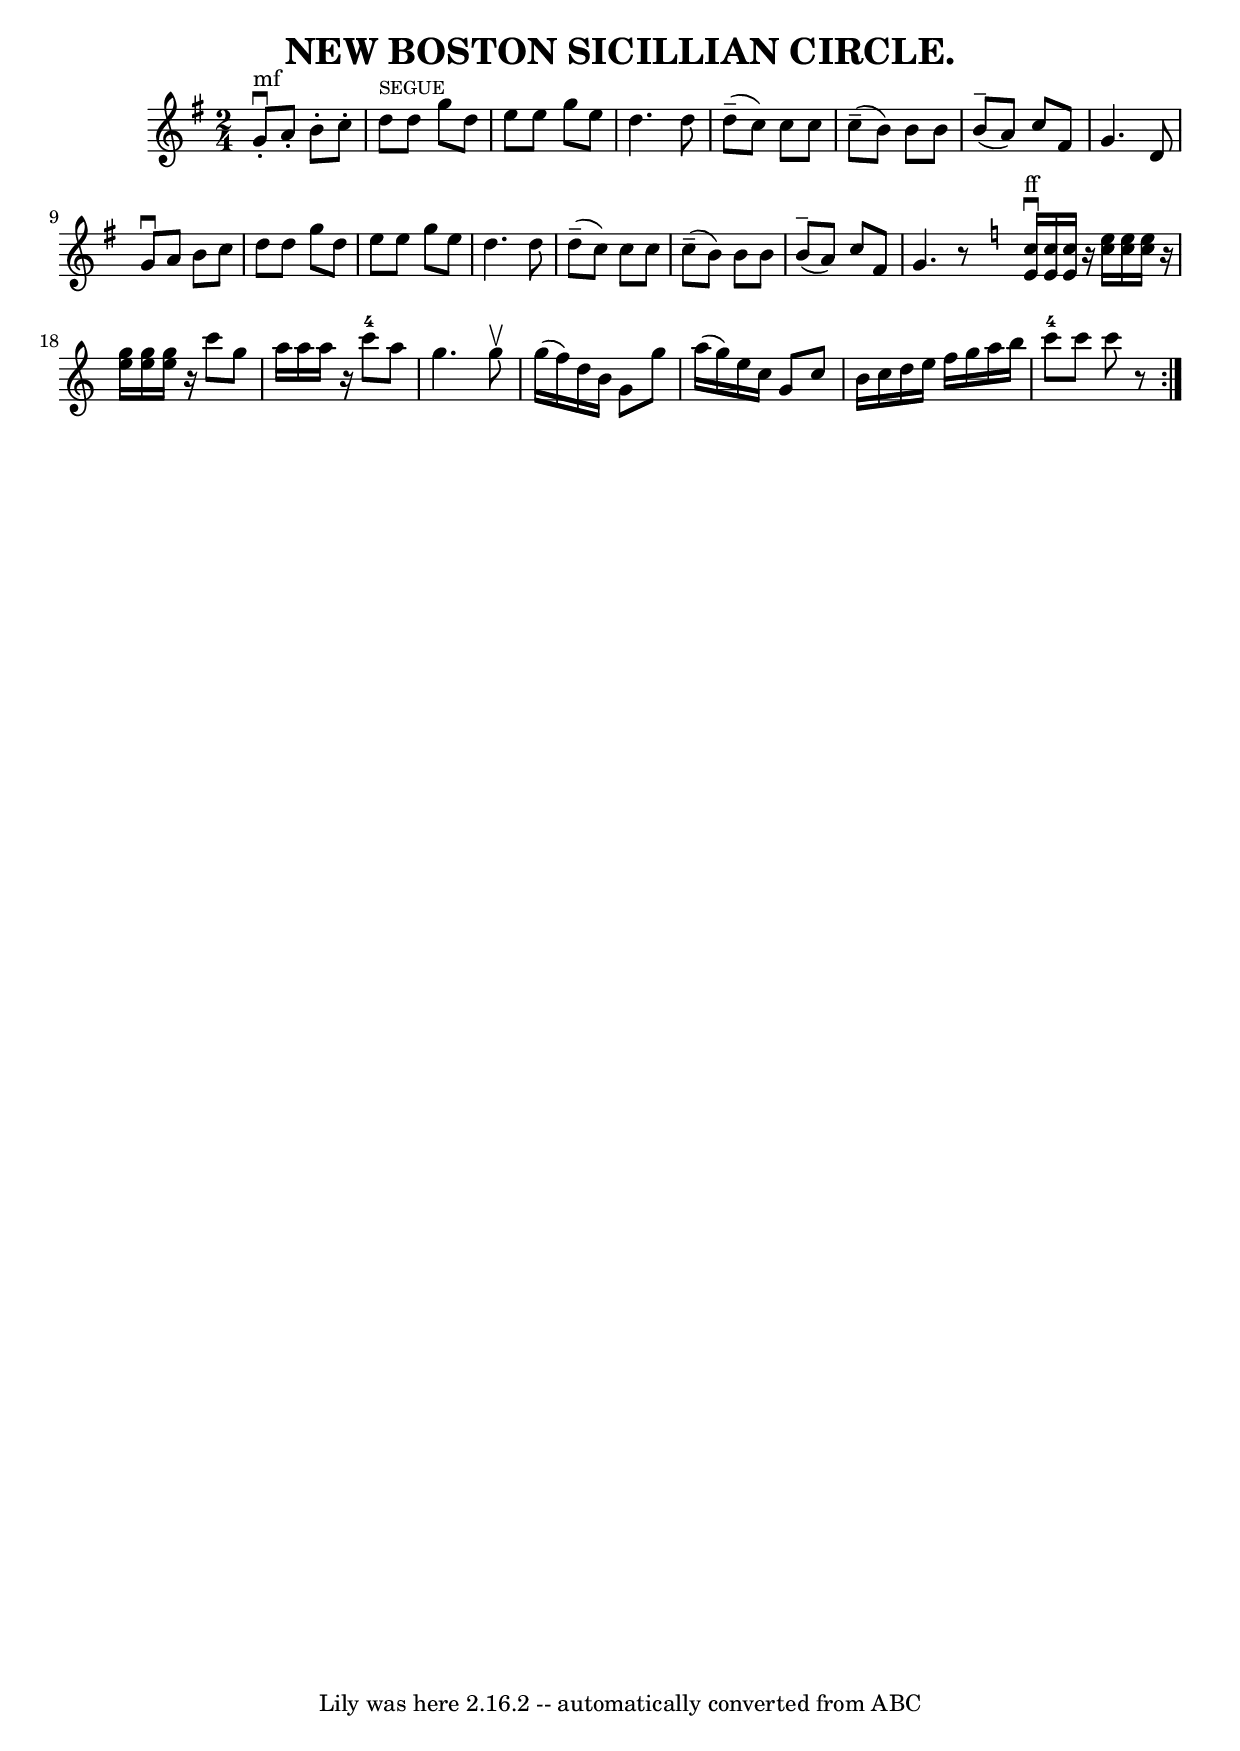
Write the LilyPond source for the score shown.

\version "2.16.2"
\include "Mammoth.ily"
\header {
  %% book = "Coles 26.5"
 crossRefNumber = "5"
 footnotes = "\\\\SICILLIAN CIRCLE. -- Right and left.  Cross four hands half round,\\\\back with left hands.  Ladies chain.  All forward and back,\\\\forward, pass by  to next couples. [Repeat:.]"
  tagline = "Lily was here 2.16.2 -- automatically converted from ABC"
  title = "NEW BOSTON SICILLIAN CIRCLE."

}
voicedefault =  {



  \repeat volta 2 {

    \time 2/4 
    \key g \major g'8^"mf"^\downbow-. a'8-. b'8-. c''8-.   |
 d''8^\segue d''8 g''8 d''8  |
 e''8 e''8 g''8 e''8   |
 d''4. d''8  |
 d''8 (^\tenuto c''8) c''8 c''8   |
 c''8 (^\tenuto b'8) b'8 b'8  |
 b'8 (^\tenuto a'8) c''8 fs'8   |
 g'4. d'8  |
 g'8^\downbow a'8 b'8 c''8   |
 d''8 d''8 g''8 d''8   |
 e''8 e''8 g''8 e''8  |
 d''4. d''8  |
 d''8 (^\tenuto c''8) c''8 c''8   |
 c''8 (^\tenuto b'8) b'8 b'8   |
 b'8 (^\tenuto a'8) c''8 fs'8  |
 g'4.    r8 \bar " |."   
    \key c \major
    << c''16^"ff"^\downbow e'16   >> 
    << c''16 e'16   >> << c''16 e'16   >>   r16 << e''16 c''16   >>      << e''16 c''16   >> << e''16 c''16   >> r16    |
    << g''16   
 e''16   >> << g''16 e''16   >> << g''16 e''16   >>   r16 c'''8 g''8     |
 a''16 a''16 a''16    r16 c'''8-4 a''8     |
 g''4. g''8^\upbow |
 g''16 (f''16) d''16 b'16 g'8 g''8     |
 a''16 (g''16) e''16 c''16 g'8 c''8   |
 b'16 c''16 d''16 e''16 f''16 g''16 a''16 b''16   |
 c'''8-4 c'''8 c'''8    r8 
  }   

}

\score{
  <<

    \context Staff="default"
    {
      \voicedefault 
      
    }

  >>
  \layout {
    
  }
  \midi {
  }

}
